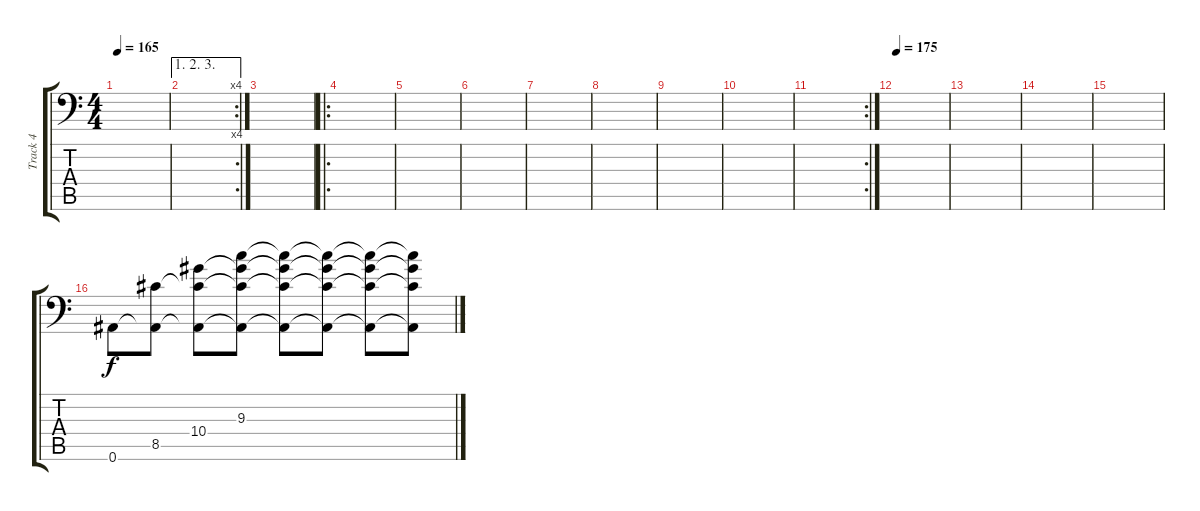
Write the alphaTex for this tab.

\track ("Track 4" "Track 4") {instrument electricguitarclean}
\staff {score tabs}
\tuning (C4 G3 Eb3 Bb2 F2 Bb1) {hide}
\ts (4 4)
\tempo 165
\clef f4
\ks c
|
\ae (1 2 3)
\rc 4
|
|
\ro
|
|
|
|
|
|
|
\rc 2
|
\tempo 175
|
|
|
|
0.6.8 (8.5 0.6{t}).8 (10.4 8.5{t} 0.6{t}).8 (9.3 10.4{t} 8.5{t} 0.6{t}).8 (9.3{t} 10.4{t} 8.5{t} 0.6{t}).8 (9.3{t} 10.4{t} 8.5{t} 0.6{t}).8 (9.3{t} 10.4{t} 8.5{t} 0.6{t}).8 (9.3{t} 10.4{t} 8.5{t} 0.6{t}).8
